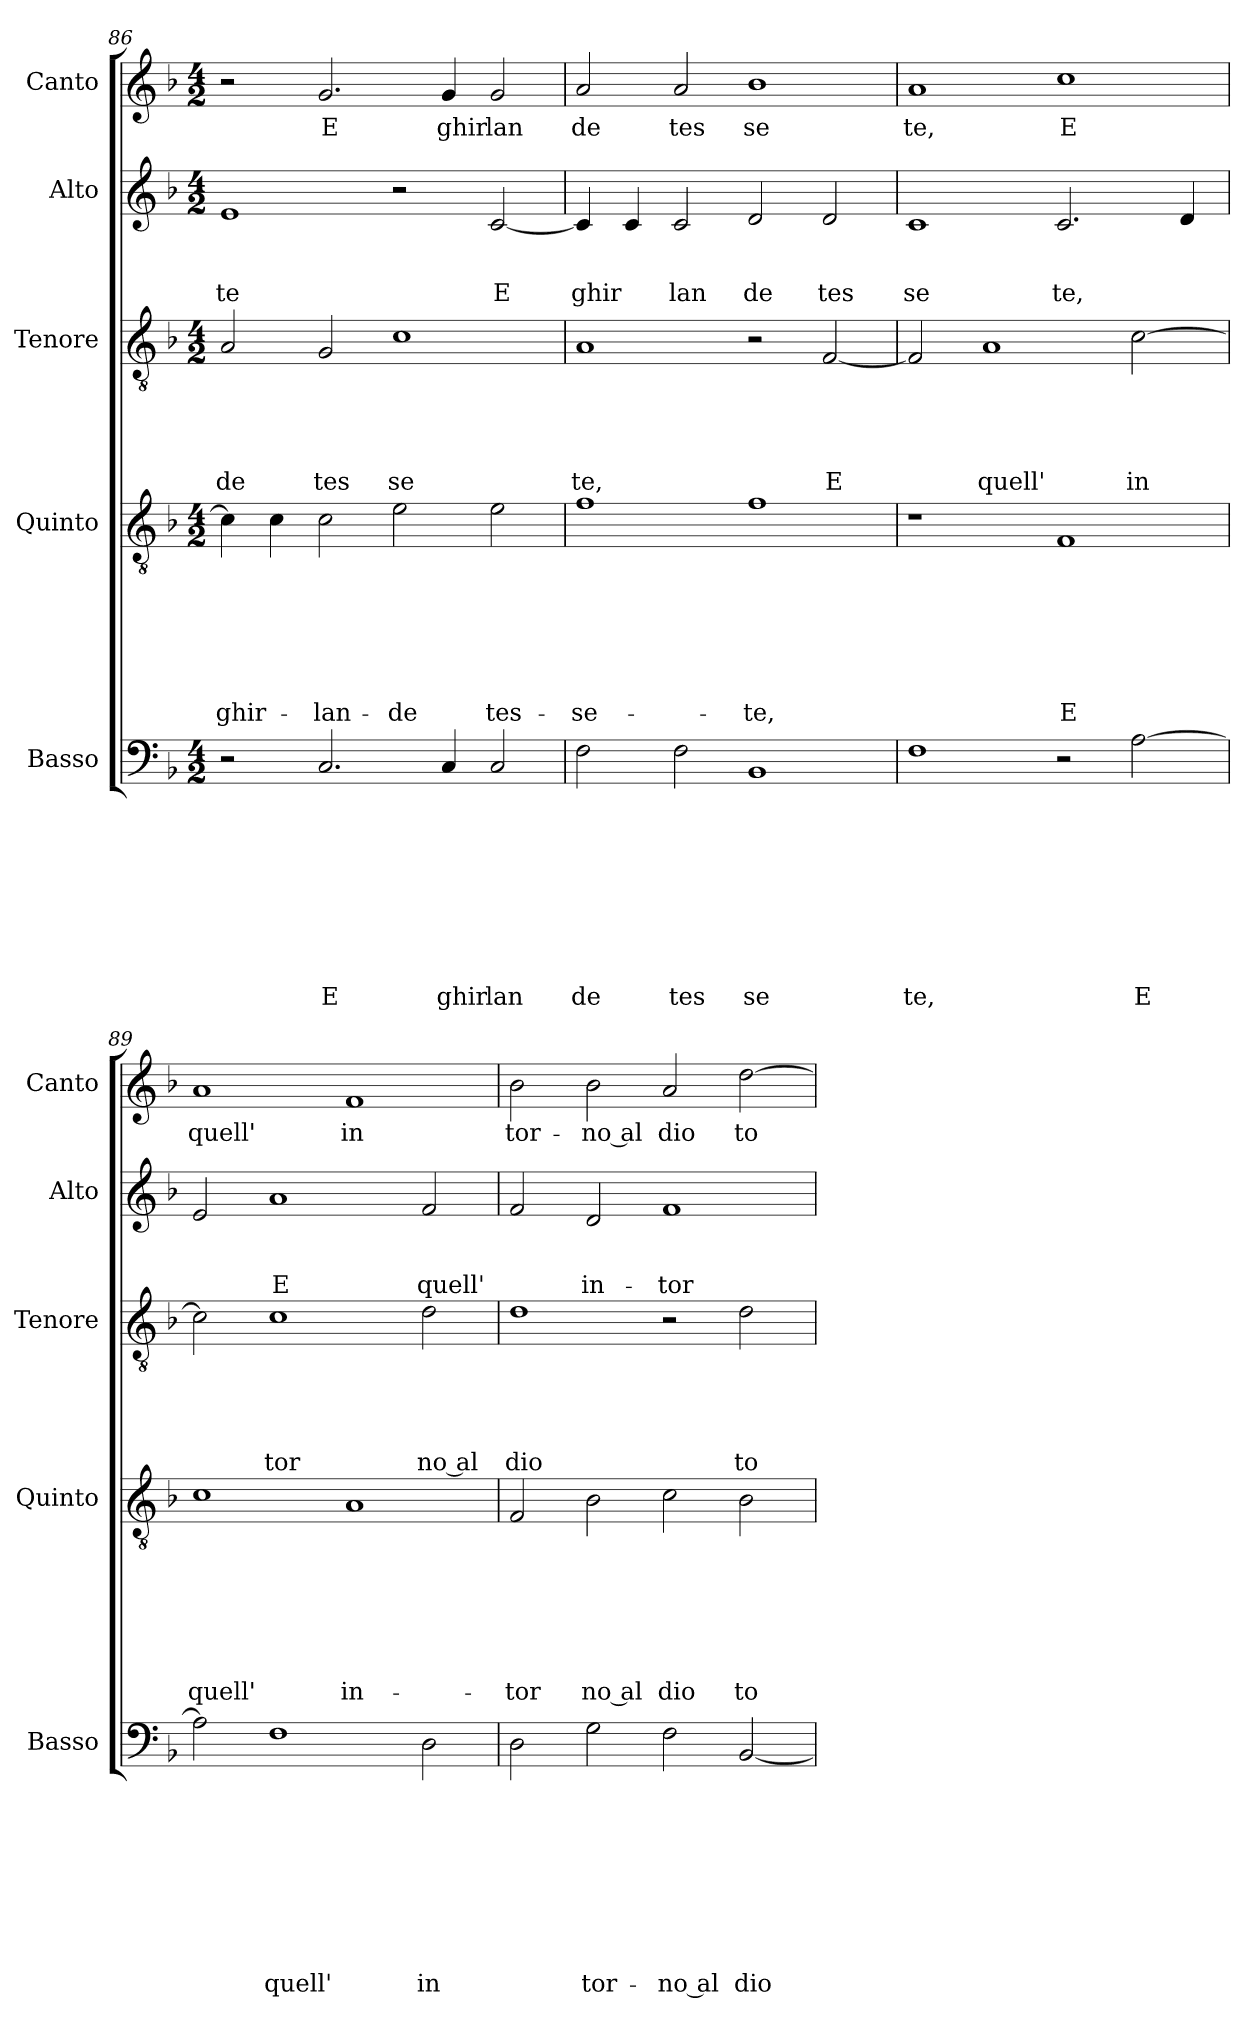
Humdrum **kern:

**kern	**text	**text	**text	**text	**text	**text	**text	**text	**text	**kern	**text	**text	**text	**text	**text	**text	**text	**kern	**text	**text	**text	**text	**text	**kern	**text	**text	**text	**kern	**text
*part5	*part5	*part5	*part5	*part5	*part5	*part5	*part5	*part5	*part5	*part4	*part4	*part4	*part4	*part4	*part4	*part4	*part4	*part3	*part3	*part3	*part3	*part3	*part3	*part2	*part2	*part2	*part2	*part1	*part1
*staff5	*staff5	*staff5	*staff5	*staff5	*staff5	*staff5	*staff5	*staff5	*staff5	*staff4	*staff4	*staff4	*staff4	*staff4	*staff4	*staff4	*staff4	*staff3	*staff3	*staff3	*staff3	*staff3	*staff3	*staff2	*staff2	*staff2	*staff2	*staff1	*staff1
*I"Basso	*	*	*	*	*	*	*	*	*	*I"Quinto	*	*	*	*	*	*	*	*I"Tenore	*	*	*	*	*	*I"Alto	*	*	*	*I"Canto	*
*I'Basso	*	*	*	*	*	*	*	*	*	*I'Quinto	*	*	*	*	*	*	*	*I'Tenore	*	*	*	*	*	*I'Alto	*	*	*	*I'Canto	*
*clefF4	*	*	*	*	*	*	*	*	*	*clefGv2	*	*	*	*	*	*	*	*clefGv2	*	*	*	*	*	*clefG2	*	*	*	*clefG2	*
*k[b-]	*	*	*	*	*	*	*	*	*	*k[b-]	*	*	*	*	*	*	*	*k[b-]	*	*	*	*	*	*k[b-]	*	*	*	*k[b-]	*
*F:	*	*	*	*	*	*	*	*	*	*F:	*	*	*	*	*	*	*	*F:	*	*	*	*	*	*F:	*	*	*	*F:	*
*M4/2	*	*	*	*	*	*	*	*	*	*M4/2	*	*	*	*	*	*	*	*M4/2	*	*	*	*	*	*M4/2	*	*	*	*M4/2	*
=86	=86	=86	=86	=86	=86	=86	=86	=86	=86	=86	=86	=86	=86	=86	=86	=86	=86	=86	=86	=86	=86	=86	=86	=86	=86	=86	=86	=86	=86
!	!	!	!	!	!	!	!	!	!	!	!	!	!	!	!	!	!LO:LY:b	!	!	!	!	!	!LO:LY:b	!	!	!	!LO:LY:b	!	!
2r	.	.	.	.	.	.	.	.	.	4c\]	.	.	.	.	.	.	ghir-	2A/	.	.	.	.	de	1e	.	.	te	2r	.
.	.	.	.	.	.	.	.	.	.	4c\	.	.	.	.	.	.	.	.	.	.	.	.	.	.	.	.	.	.	.
!	!	!	!	!	!	!	!	!	!LO:LY:b	!	!	!	!	!	!	!	!LO:LY:b	!	!	!	!	!	!LO:LY:b	!	!	!	!	!	!LO:LY:b
2.C/	.	.	.	.	.	.	.	.	E	2c\	.	.	.	.	.	.	-lan-	2G/	.	.	.	.	tes	.	.	.	.	2.g/	E
!	!	!	!	!	!	!	!	!	!	!	!	!	!	!	!	!	!LO:LY:b	!	!	!	!	!	!LO:LY:b	!	!	!	!	!	!
.	.	.	.	.	.	.	.	.	.	2e\	.	.	.	.	.	.	-de	1c	.	.	.	.	se	2r	.	.	.	.	.
!	!	!	!	!	!	!	!	!	!LO:LY:b	!	!	!	!	!	!	!	!	!	!	!	!	!	!	!	!	!	!	!	!LO:LY:b
4C/	.	.	.	.	.	.	.	.	ghir	.	.	.	.	.	.	.	.	.	.	.	.	.	.	.	.	.	.	4g/	ghir
!	!	!	!	!	!	!	!	!	!LO:LY:b	!	!	!	!	!	!	!	!LO:LY:b	!	!	!	!	!	!	!	!	!	!LO:LY:b	!	!LO:LY:b
2C/	.	.	.	.	.	.	.	.	lan	2e\	.	.	.	.	.	.	tes-	.	.	.	.	.	.	[<2c/	.	.	E	2g/	lan
=87	=87	=87	=87	=87	=87	=87	=87	=87	=87	=87	=87	=87	=87	=87	=87	=87	=87	=87	=87	=87	=87	=87	=87	=87	=87	=87	=87	=87	=87
!	!	!	!	!	!	!	!	!	!LO:LY:b	!	!	!	!	!	!	!	!LO:LY:b	!	!	!	!	!	!LO:LY:b	!	!	!	!LO:LY:b	!	!LO:LY:b
2F\	.	.	.	.	.	.	.	.	de	1f	.	.	.	.	.	.	-se-	1A	.	.	.	.	te,	4c/]	.	.	ghir	2a/	de
.	.	.	.	.	.	.	.	.	.	.	.	.	.	.	.	.	.	.	.	.	.	.	.	4c/	.	.	.	.	.
!	!	!	!	!	!	!	!	!	!LO:LY:b	!	!	!	!	!	!	!	!	!	!	!	!	!	!	!	!	!	!LO:LY:b	!	!LO:LY:b
2F\	.	.	.	.	.	.	.	.	tes	.	.	.	.	.	.	.	.	.	.	.	.	.	.	2c/	.	.	lan	2a/	tes
!	!	!	!	!	!	!	!	!	!LO:LY:b	!	!	!	!	!	!	!	!LO:LY:b	!	!	!	!	!	!	!	!	!	!LO:LY:b	!	!LO:LY:b
1BB-	.	.	.	.	.	.	.	.	se	1f	.	.	.	.	.	.	-te,	2r	.	.	.	.	.	2d/	.	.	de	1b-	se
!	!	!	!	!	!	!	!	!	!	!	!	!	!	!	!	!	!	!	!	!	!	!	!LO:LY:b	!	!	!	!LO:LY:b	!	!
.	.	.	.	.	.	.	.	.	.	.	.	.	.	.	.	.	.	[<2F/	.	.	.	.	E	2d/	.	.	tes	.	.
=88	=88	=88	=88	=88	=88	=88	=88	=88	=88	=88	=88	=88	=88	=88	=88	=88	=88	=88	=88	=88	=88	=88	=88	=88	=88	=88	=88	=88	=88
!	!	!	!	!	!	!	!	!	!LO:LY:b	!	!	!	!	!	!	!	!	!	!	!	!	!	!	!	!	!	!LO:LY:b	!	!LO:LY:b
1F	.	.	.	.	.	.	.	.	te,	1r	.	.	.	.	.	.	.	2F/]	.	.	.	.	.	1c	.	.	se	1a	te,
!	!	!	!	!	!	!	!	!	!	!	!	!	!	!	!	!	!	!	!	!	!	!	!LO:LY:b	!	!	!	!	!	!
.	.	.	.	.	.	.	.	.	.	.	.	.	.	.	.	.	.	1A	.	.	.	.	quell'	.	.	.	.	.	.
!	!	!	!	!	!	!	!	!	!	!	!	!	!	!	!	!	!LO:LY:b	!	!	!	!	!	!	!	!	!	!LO:LY:b	!	!LO:LY:b
2r	.	.	.	.	.	.	.	.	.	1F	.	.	.	.	.	.	E	.	.	.	.	.	.	2.c/	.	.	te,	1cc	E
!	!	!	!	!	!	!	!	!	!LO:LY:b	!	!	!	!	!	!	!	!	!	!	!	!	!	!LO:LY:b	!	!	!	!	!	!
[>2A\	.	.	.	.	.	.	.	.	E	.	.	.	.	.	.	.	.	[>2c\	.	.	.	.	in	.	.	.	.	.	.
.	.	.	.	.	.	.	.	.	.	.	.	.	.	.	.	.	.	.	.	.	.	.	.	4d/	.	.	.	.	.
=89	=89	=89	=89	=89	=89	=89	=89	=89	=89	=89	=89	=89	=89	=89	=89	=89	=89	=89	=89	=89	=89	=89	=89	=89	=89	=89	=89	=89	=89
!	!	!	!	!	!	!	!	!	!	!	!	!	!	!	!	!	!LO:LY:b	!	!	!	!	!	!	!	!	!	!	!	!LO:LY:b
2A\]	.	.	.	.	.	.	.	.	.	1c	.	.	.	.	.	.	quell'	2c\]	.	.	.	.	.	2e/	.	.	.	1a	quell'
!	!	!	!	!	!	!	!	!	!LO:LY:b	!	!	!	!	!	!	!	!	!	!	!	!	!	!LO:LY:b	!	!	!	!LO:LY:b	!	!
1F	.	.	.	.	.	.	.	.	quell'	.	.	.	.	.	.	.	.	1c	.	.	.	.	tor	1a	.	.	E	.	.
!	!	!	!	!	!	!	!	!	!	!	!	!	!	!	!	!	!LO:LY:b	!	!	!	!	!	!	!	!	!	!	!	!LO:LY:b
.	.	.	.	.	.	.	.	.	.	1A	.	.	.	.	.	.	in-	.	.	.	.	.	.	.	.	.	.	1f	in
!	!	!	!	!	!	!	!	!	!LO:LY:b	!	!	!	!	!	!	!	!	!	!	!	!	!	!LO:LY:b:rj	!	!	!	!LO:LY:b	!	!
2D\	.	.	.	.	.	.	.	.	in	.	.	.	.	.	.	.	.	2d\	.	.	.	.	no al	2f/	.	.	quell'	.	.
!!LO:LB:g=z
=90	=90	=90	=90	=90	=90	=90	=90	=90	=90	=90	=90	=90	=90	=90	=90	=90	=90	=90	=90	=90	=90	=90	=90	=90	=90	=90	=90	=90	=90
!	!	!	!	!	!	!	!	!	!	!	!	!	!	!	!	!	!LO:LY:b	!	!	!	!	!	!LO:LY:b	!	!	!	!	!	!LO:LY:b
2D\	.	.	.	.	.	.	.	.	.	2F/	.	.	.	.	.	.	-tor	1d	.	.	.	.	dio	2f/	.	.	.	2b-\	tor-
!	!	!	!	!	!	!	!	!	!LO:LY:b	!	!	!	!	!	!	!	!LO:LY:b:rj	!	!	!	!	!	!	!	!	!	!LO:LY:b	!	!LO:LY:b:rj
2G\	.	.	.	.	.	.	.	.	tor-	2B-\	.	.	.	.	.	.	no al	.	.	.	.	.	.	2d/	.	.	in-	2b-\	-no al
!	!	!	!	!	!	!	!	!	!LO:LY:b:rj	!	!	!	!	!	!	!	!LO:LY:b	!	!	!	!	!	!	!	!	!	!LO:LY:b	!	!LO:LY:b
2F\	.	.	.	.	.	.	.	.	-no al	2c\	.	.	.	.	.	.	dio	2r	.	.	.	.	.	1f	.	.	-tor-	2a/	dio
!	!	!	!	!	!	!	!	!	!LO:LY:b	!	!	!	!	!	!	!	!LO:LY:b	!	!	!	!	!	!LO:LY:b	!	!	!	!	!	!LO:LY:b
[<2BB-/	.	.	.	.	.	.	.	.	dio	2B-\	.	.	.	.	.	.	to	2d\	.	.	.	.	to	.	.	.	.	[>2dd\	to-
=	=	=	=	=	=	=	=	=	=	=	=	=	=	=	=	=	=	=	=	=	=	=	=	=	=	=	=	=	=
*-	*-	*-	*-	*-	*-	*-	*-	*-	*-	*-	*-	*-	*-	*-	*-	*-	*-	*-	*-	*-	*-	*-	*-	*-	*-	*-	*-	*-	*-
